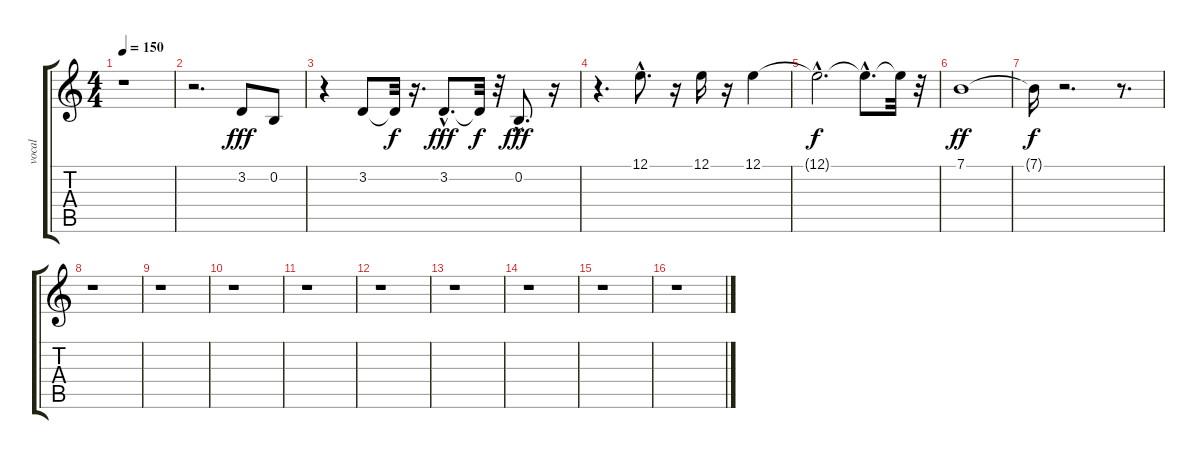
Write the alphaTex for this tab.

\track ("vocal" "vocal") {instrument ocarina}
\staff {score tabs}
\tuning (E4 B3 G3 D3 A2 E2) {hide}
\ts (4 4)
\tempo 150
\clef g2
\ks c
r.1{dy f} |
r.2{d} 3.2.8{dy fff} 0.2.8 |
r.4 3.2.8 3.2{t}.32{dy f} r.16{d} 3.2{hac}.8{d dy fff} 3.2{t}.32{dy f} r.32 0.2{hac}.8{d dy fff} r.16 |
r.4{d} 12.1{hac}.8{d} r.16 12.1.16 r.16 12.1.4 |
12.1{hac t}.2{d dy f} 12.1{hac t}.8{d} 12.1{t}.32 r.32 |
7.1.1{dy ff} |
7.1{t}.16{dy f} r.2{d} r.8{d} |
r.1 |
r.1 |
r.1 |
r.1 |
r.1 |
r.1 |
r.1 |
r.1 |
r.1
